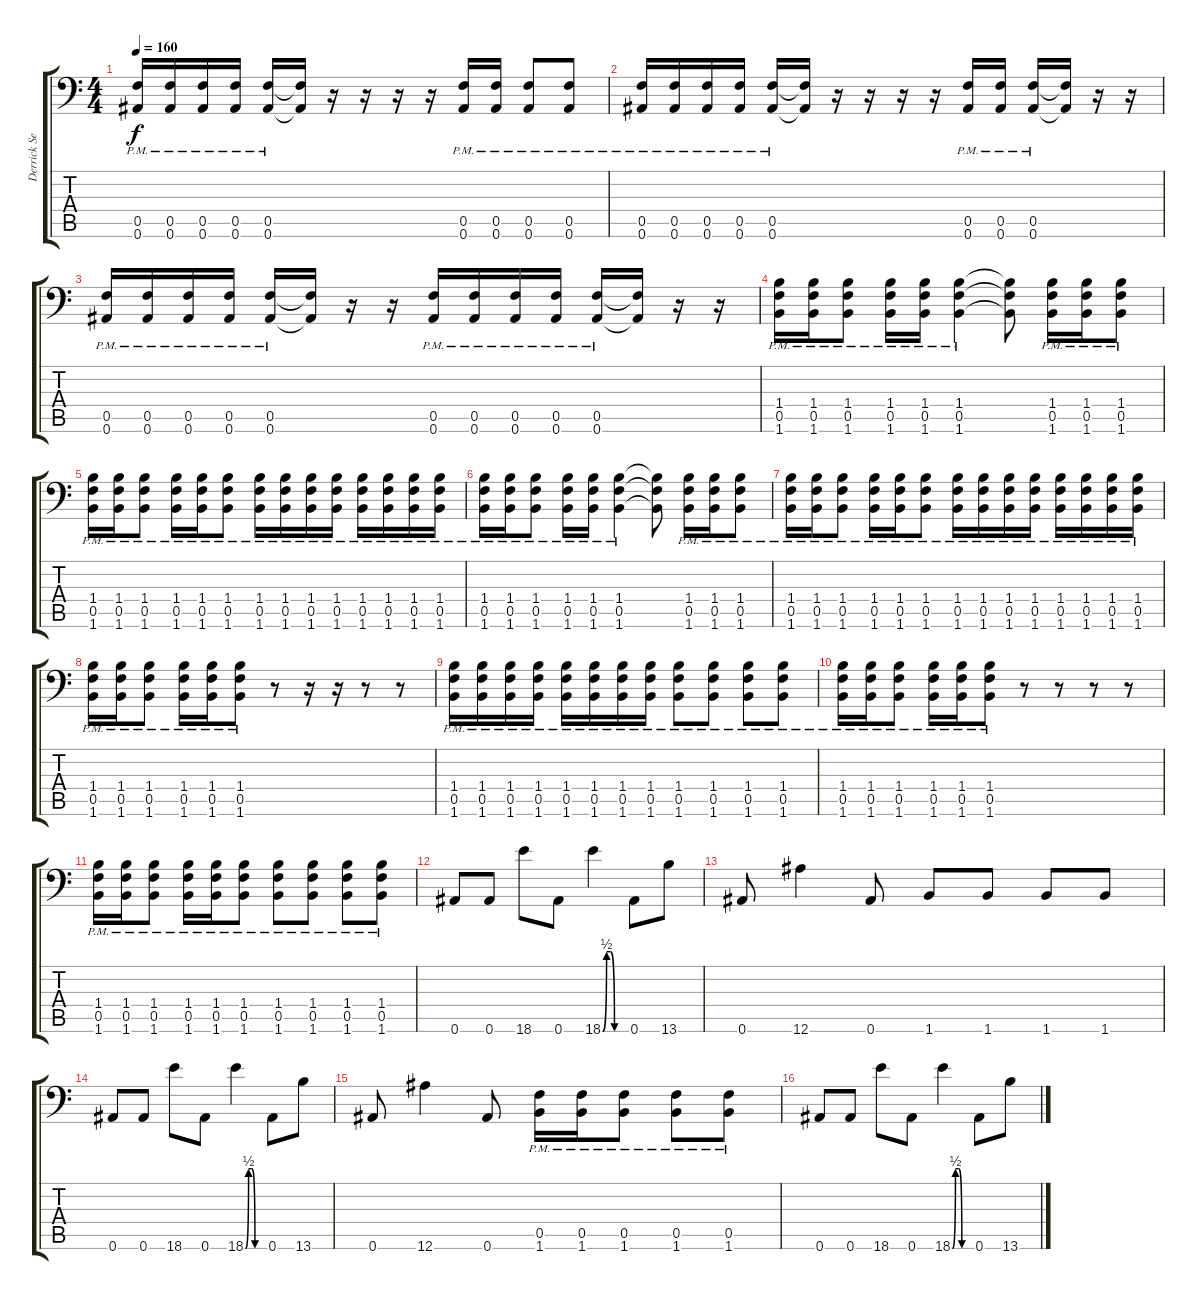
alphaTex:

\track ("Derrick Sechrist" "Derrick Se") {instrument distortionguitar}
\staff {score tabs}
\tuning (C4 G3 Eb3 Bb2 F2 Bb1) {hide}
\ts (4 4)
\tempo 160
\clef f4
\ks c
(0.5{pm} 0.6{pm}).16{dy f} (0.5{pm} 0.6{pm}).16 (0.5{pm} 0.6{pm}).16 (0.5{pm} 0.6{pm}).16 (0.5{pm} 0.6{pm}).16 (0.5{t} 0.6{t}).16 r.16 r.16 r.16 r.16 (0.5{pm} 0.6{pm}).16 (0.5{pm} 0.6{pm}).16 (0.5{pm} 0.6{pm}).8 (0.5{pm} 0.6{pm}).8 |
(0.5{pm} 0.6{pm}).16 (0.5{pm} 0.6{pm}).16 (0.5{pm} 0.6{pm}).16 (0.5{pm} 0.6{pm}).16 (0.5{pm} 0.6{pm}).16 (0.5{t} 0.6{t}).16 r.16 r.16 r.16 r.16 (0.5{pm} 0.6{pm}).16 (0.5{pm} 0.6{pm}).16 (0.5{pm} 0.6{pm}).16 (0.5{t} 0.6{t}).16 r.16 r.16 |
(0.5{pm} 0.6{pm}).16 (0.5{pm} 0.6{pm}).16 (0.5{pm} 0.6{pm}).16 (0.5{pm} 0.6{pm}).16 (0.5{pm} 0.6{pm}).16 (0.5{t} 0.6{t}).16 r.16 r.16 (0.5{pm} 0.6{pm}).16 (0.5{pm} 0.6{pm}).16 (0.5{pm} 0.6{pm}).16 (0.5{pm} 0.6{pm}).16 (0.5{pm} 0.6{pm}).16 (0.5{t} 0.6{t}).16 r.16 r.16 |
(1.4{pm} 0.5{pm} 1.6{pm}).16 (1.4{pm} 0.5{pm} 1.6{pm}).16 (1.4{pm} 0.5{pm} 1.6{pm}).8 (1.4{pm} 0.5{pm} 1.6{pm}).16 (1.4{pm} 0.5{pm} 1.6{pm}).16 (1.4{pm} 0.5{pm} 1.6).4 (1.4{t} 0.5{t} 1.6{t}).8 (1.4{pm} 0.5{pm} 1.6{pm}).16 (1.4{pm} 0.5{pm} 1.6{pm}).16 (1.4{pm} 0.5{pm} 1.6{pm}).8 |
(1.4{pm} 0.5{pm} 1.6{pm}).16 (1.4{pm} 0.5{pm} 1.6{pm}).16 (1.4{pm} 0.5{pm} 1.6{pm}).8 (1.4{pm} 0.5{pm} 1.6{pm}).16 (1.4{pm} 0.5{pm} 1.6{pm}).16 (1.4{pm} 0.5{pm} 1.6{pm}).8 (1.4{pm} 0.5{pm} 1.6{pm}).16 (1.4{pm} 0.5{pm} 1.6{pm}).16 (1.4{pm} 0.5{pm} 1.6{pm}).16 (1.4{pm} 0.5{pm} 1.6{pm}).16 (1.4{pm} 0.5{pm} 1.6{pm}).16 (1.4{pm} 0.5{pm} 1.6{pm}).16 (1.4{pm} 0.5{pm} 1.6{pm}).16 (1.4{pm} 0.5{pm} 1.6{pm}).16 |
(1.4{pm} 0.5{pm} 1.6{pm}).16 (1.4{pm} 0.5{pm} 1.6{pm}).16 (1.4{pm} 0.5{pm} 1.6{pm}).8 (1.4{pm} 0.5{pm} 1.6{pm}).16 (1.4{pm} 0.5{pm} 1.6{pm}).16 (1.4{pm} 0.5{pm} 1.6).4 (1.4{t} 0.5{t} 1.6{t}).8 (1.4{pm} 0.5{pm} 1.6{pm}).16 (1.4{pm} 0.5{pm} 1.6{pm}).16 (1.4{pm} 0.5{pm} 1.6{pm}).8 |
(1.4{pm} 0.5{pm} 1.6{pm}).16 (1.4{pm} 0.5{pm} 1.6{pm}).16 (1.4{pm} 0.5{pm} 1.6{pm}).8 (1.4{pm} 0.5{pm} 1.6{pm}).16 (1.4{pm} 0.5{pm} 1.6{pm}).16 (1.4{pm} 0.5{pm} 1.6{pm}).8 (1.4{pm} 0.5{pm} 1.6{pm}).16 (1.4{pm} 0.5{pm} 1.6{pm}).16 (1.4{pm} 0.5{pm} 1.6{pm}).16 (1.4{pm} 0.5{pm} 1.6{pm}).16 (1.4{pm} 0.5{pm} 1.6{pm}).16 (1.4{pm} 0.5{pm} 1.6{pm}).16 (1.4{pm} 0.5{pm} 1.6{pm}).16 (1.4{pm} 0.5{pm} 1.6{pm}).16 |
(1.4{pm} 0.5{pm} 1.6{pm}).16 (1.4{pm} 0.5{pm} 1.6{pm}).16 (1.4{pm} 0.5{pm} 1.6{pm}).8 (1.4{pm} 0.5{pm} 1.6{pm}).16 (1.4{pm} 0.5{pm} 1.6{pm}).16 (1.4{pm} 0.5{pm} 1.6{pm}).8 r.8 r.16 r.16 r.8 r.8 |
(1.4{pm} 0.5{pm} 1.6{pm}).16 (1.4{pm} 0.5{pm} 1.6{pm}).16 (1.4{pm} 0.5{pm} 1.6{pm}).16 (1.4{pm} 0.5{pm} 1.6{pm}).16 (1.4{pm} 0.5{pm} 1.6{pm}).16 (1.4{pm} 0.5{pm} 1.6{pm}).16 (1.4{pm} 0.5{pm} 1.6{pm}).16 (1.4{pm} 0.5{pm} 1.6{pm}).16 (1.4{pm} 0.5{pm} 1.6{pm}).8 (1.4{pm} 0.5{pm} 1.6{pm}).8 (1.4{pm} 0.5{pm} 1.6{pm}).8 (1.4{pm} 0.5{pm} 1.6{pm}).8 |
(1.4{pm} 0.5{pm} 1.6{pm}).16 (1.4{pm} 0.5{pm} 1.6{pm}).16 (1.4{pm} 0.5{pm} 1.6{pm}).8 (1.4{pm} 0.5{pm} 1.6{pm}).16 (1.4{pm} 0.5{pm} 1.6{pm}).16 (1.4{pm} 0.5{pm} 1.6{pm}).8 r.8 r.8 r.8 r.8 |
(1.4{pm} 0.5{pm} 1.6{pm}).16 (1.4{pm} 0.5{pm} 1.6{pm}).16 (1.4{pm} 0.5{pm} 1.6{pm}).8 (1.4{pm} 0.5{pm} 1.6{pm}).16 (1.4{pm} 0.5{pm} 1.6{pm}).16 (1.4{pm} 0.5{pm} 1.6{pm}).8 (1.4{pm} 0.5{pm} 1.6{pm}).8 (1.4{pm} 0.5{pm} 1.6{pm}).8 (1.4{pm} 0.5{pm} 1.6{pm}).8 (1.4{pm} 0.5{pm} 1.6{pm}).8 |
0.6.8 0.6.8 18.6.8 0.6.8 18.6{be (custom 0 0 10 2 20 2 30 0 60 0)}.4 0.6.8 13.6.8 |
0.6.8 12.6.4 0.6.8 1.6.8 1.6.8 1.6.8 1.6.8 |
0.6.8 0.6.8 18.6.8 0.6.8 18.6{be (custom 0 0 10 2 20 2 30 0 60 0)}.4 0.6.8 13.6.8 |
0.6.8 12.6.4 0.6.8 (0.5{pm} 1.6{pm}).16 (0.5{pm} 1.6{pm}).16 (0.5{pm} 1.6{pm}).8 (0.5{pm} 1.6{pm}).8 (0.5{pm} 1.6{pm}).8 |
0.6.8 0.6.8 18.6.8 0.6.8 18.6{be (custom 0 0 10 2 20 2 30 0 60 0)}.4 0.6.8 13.6.8
